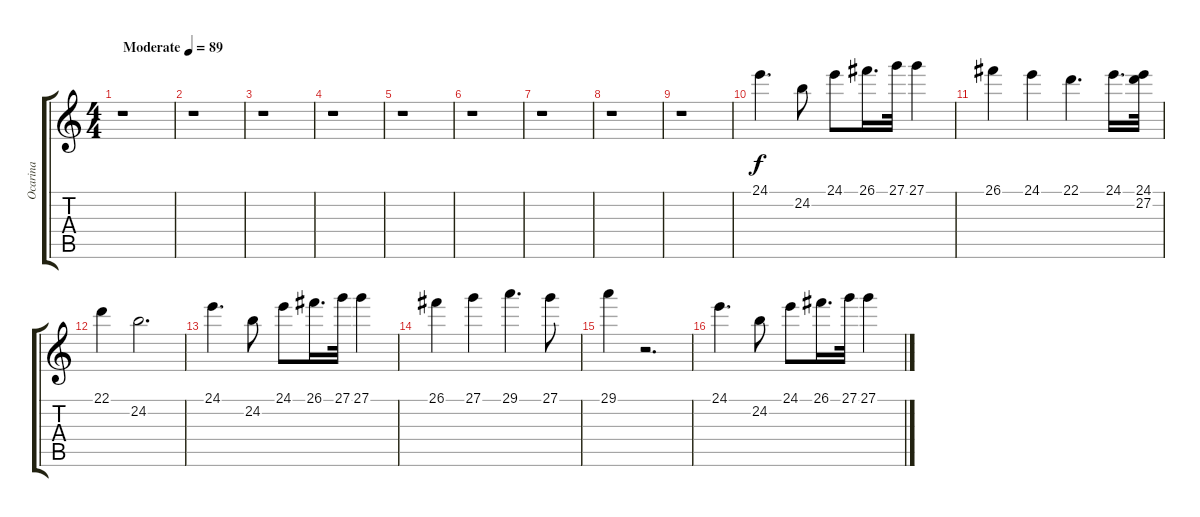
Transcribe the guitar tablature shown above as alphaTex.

\track ("Ocarina" "Ocarina") {instrument ocarina}
\staff {score tabs}
\tuning (E4 B3 G3 D3 A2 E2) {hide}
\ts (4 4)
\tempo (89 "Moderate")
\clef g2
\ks c
r.1{dy f instrument ocarina} |
r.1 |
r.1 |
r.1 |
r.1 |
r.1 |
r.1 |
r.1 |
r.1 |
24.1.4{d} 24.2.8 24.1.8 26.1.16{d} 27.1.32 27.1.4 |
26.1.4 24.1.4 22.1.4{d} 24.1.16{d} (24.1 27.2).32 |
22.1.4 24.2.2{d} |
24.1.4{d} 24.2.8 24.1.8 26.1.16{d} 27.1.32 27.1.4 |
26.1.4 27.1.4 29.1.4{d} 27.1.8 |
29.1.4 r.2{d} |
24.1.4{d} 24.2.8 24.1.8 26.1.16{d} 27.1.32 27.1.4
